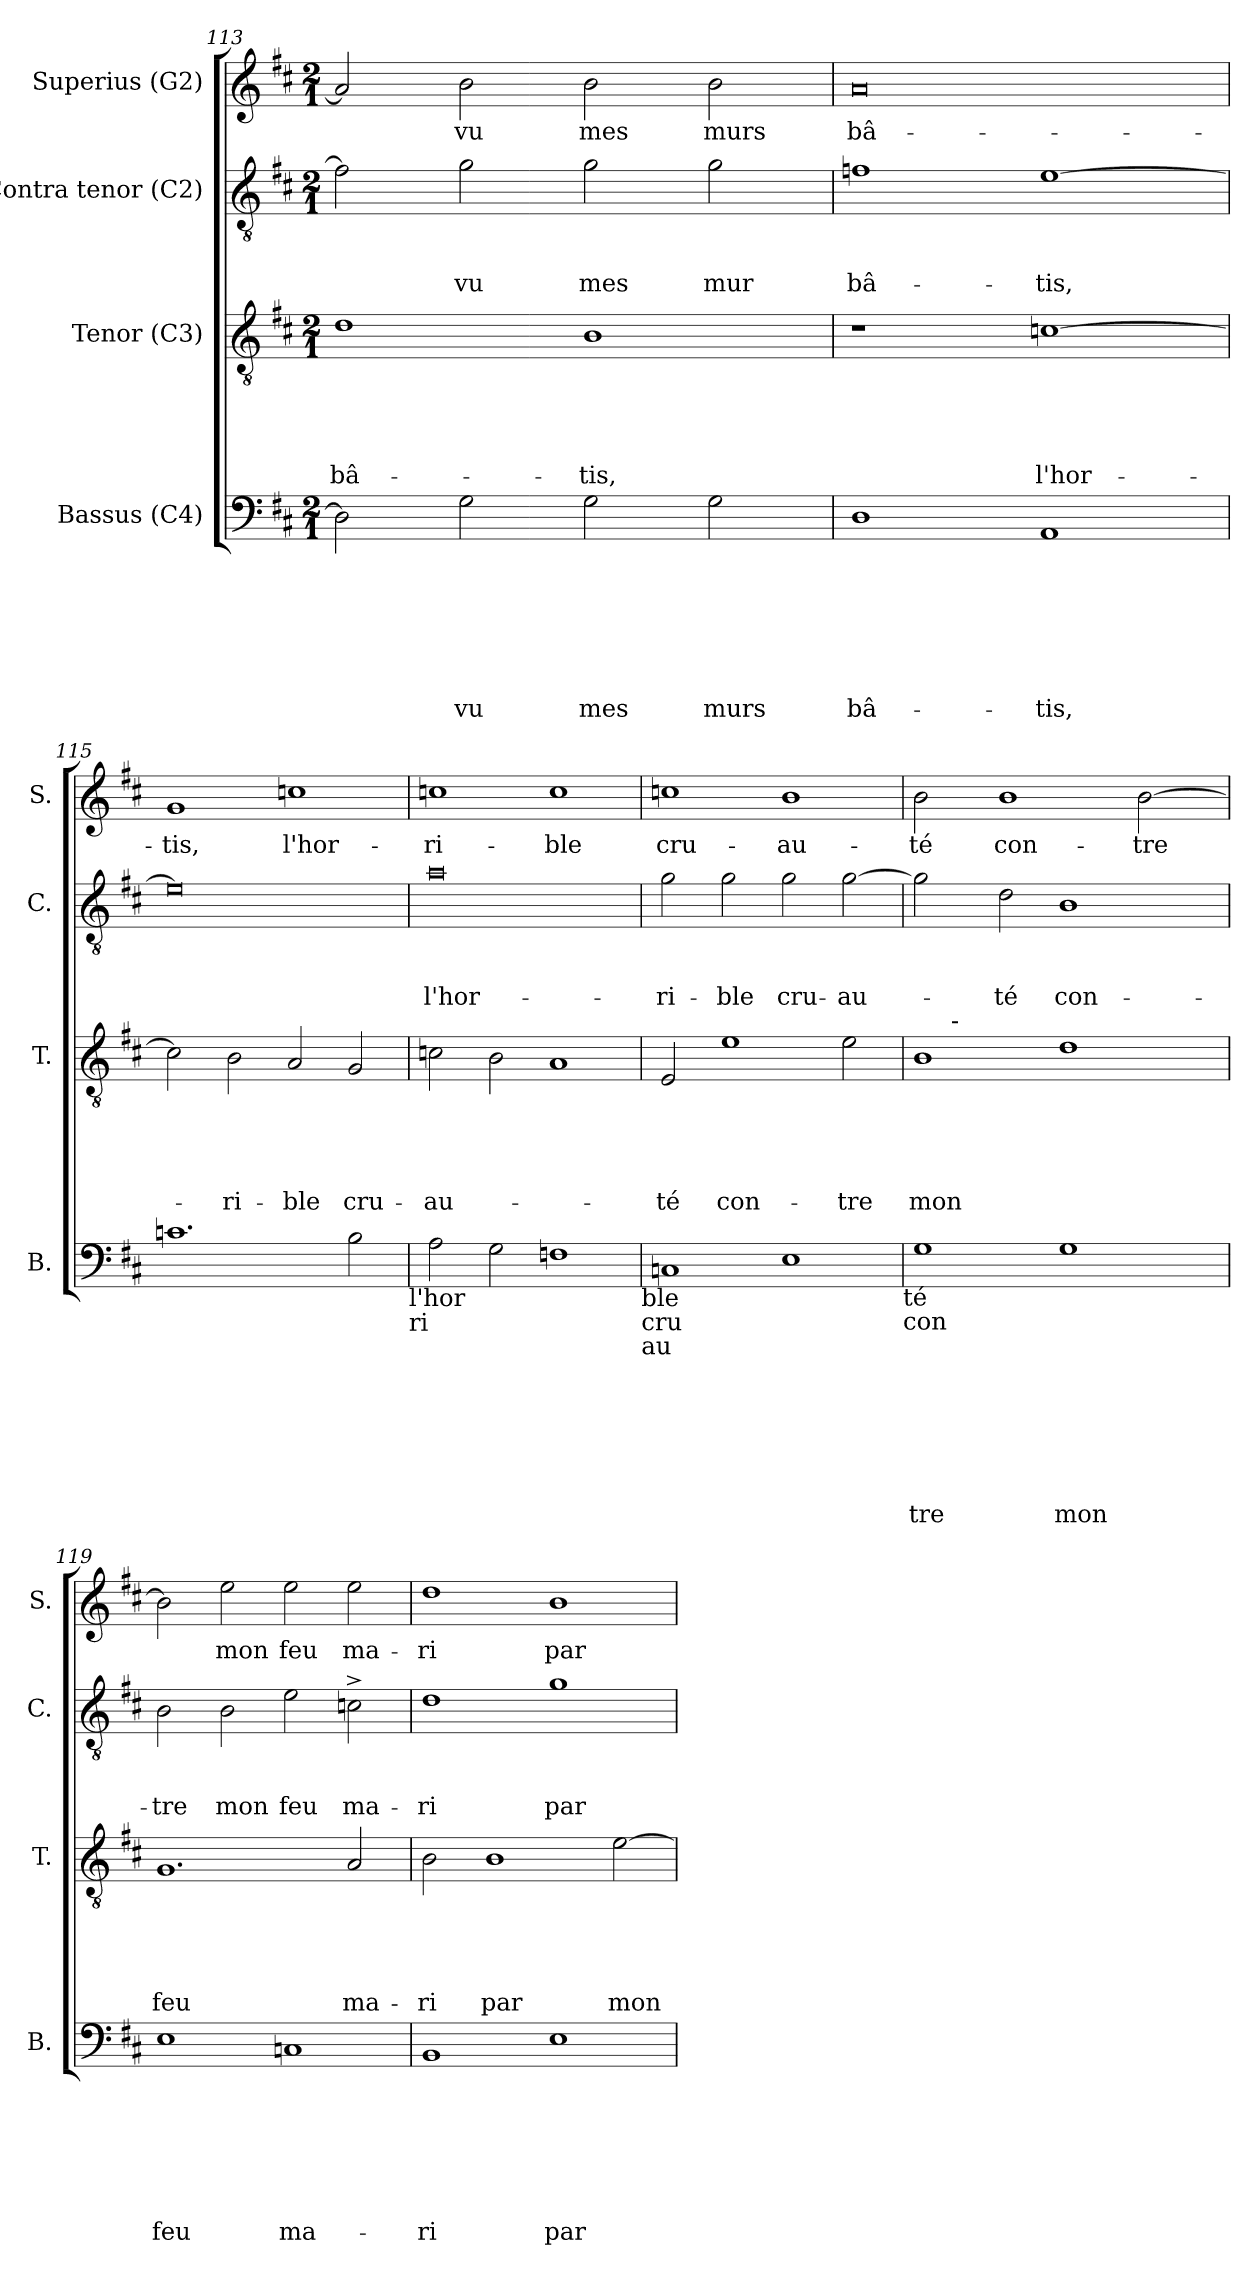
**kern	**text	**text	**text	**text	**text	**text	**text	**kern	**text	**text	**text	**text	**text	**kern	**text	**text	**text	**kern	**text
*part4	*part4	*part4	*part4	*part4	*part4	*part4	*part4	*part3	*part3	*part3	*part3	*part3	*part3	*part2	*part2	*part2	*part2	*part1	*part1
*staff4	*staff4	*staff4	*staff4	*staff4	*staff4	*staff4	*staff4	*staff3	*staff3	*staff3	*staff3	*staff3	*staff3	*staff2	*staff2	*staff2	*staff2	*staff1	*staff1
*I"Bassus (C4)	*	*	*	*	*	*	*	*I"Tenor (C3)	*	*	*	*	*	*I"Contra tenor (C2)	*	*	*	*I"Superius (G2)	*
*I'B.	*	*	*	*	*	*	*	*I'T.	*	*	*	*	*	*I'C.	*	*	*	*I'S.	*
!!LO:LB:g=z
*clefF4	*	*	*	*	*	*	*	*clefGv2	*	*	*	*	*	*clefGv2	*	*	*	*clefG2	*
*k[f#c#]	*	*	*	*	*	*	*	*k[f#c#]	*	*	*	*	*	*k[f#c#]	*	*	*	*k[f#c#]	*
*D:	*	*	*	*	*	*	*	*D:	*	*	*	*	*	*D:	*	*	*	*D:	*
*M2/1	*	*	*	*	*	*	*	*M2/1	*	*	*	*	*	*M2/1	*	*	*	*M2/1	*
=113	=113	=113	=113	=113	=113	=113	=113	=113	=113	=113	=113	=113	=113	=113	=113	=113	=113	=113	=113
!	!	!	!	!	!	!	!	!	!	!	!	!	!LO:LY:b	!	!	!	!	!	!
2D\]	.	.	.	.	.	.	.	1d	.	.	.	.	bâ-	2f#\]	.	.	.	2a/]	.
!	!	!	!	!	!	!	!LO:LY:b	!	!	!	!	!	!	!	!	!	!LO:LY:b	!	!LO:LY:b
2G\	.	.	.	.	.	.	vu	.	.	.	.	.	.	2g\	.	.	vu	2b\	vu
!	!	!	!	!	!	!	!LO:LY:b	!	!	!	!	!	!LO:LY:b	!	!	!	!LO:LY:b	!	!LO:LY:b
2G\	.	.	.	.	.	.	mes	1B	.	.	.	.	-tis,	2g\	.	.	mes	2b\	mes
!	!	!	!	!	!	!	!LO:LY:b	!	!	!	!	!	!	!	!	!	!LO:LY:b	!	!LO:LY:b
2G\	.	.	.	.	.	.	murs	.	.	.	.	.	.	2g\	.	.	mur	2b\	murs
=114	=114	=114	=114	=114	=114	=114	=114	=114	=114	=114	=114	=114	=114	=114	=114	=114	=114	=114	=114
!	!	!	!	!	!	!	!LO:LY:b	!	!	!	!	!	!	!	!	!	!LO:LY:b	!	!LO:LY:b:rj
1D	.	.	.	.	.	.	bâ-	1r	.	.	.	.	.	1fn	.	.	bâ-	0a	bâ-
!	!	!	!	!	!	!	!LO:LY:b	!	!	!	!	!	!LO:LY:b	!	!	!	!LO:LY:b	!	!
1AA	.	.	.	.	.	.	-tis,	[>1cn	.	.	.	.	l'hor-	[>1e	.	.	-tis,	.	.
=115	=115	=115	=115	=115	=115	=115	=115	=115	=115	=115	=115	=115	=115	=115	=115	=115	=115	=115	=115
!	!	!	!	!	!	!	!	!	!	!	!	!	!	!	!	!	!	!	!LO:LY:b
1.cn	.	.	.	.	.	.	.	2c\]	.	.	.	.	.	0e]	.	.	.	1g	-tis,
!	!	!	!	!	!	!	!	!	!	!	!	!	!LO:LY:b	!	!	!	!	!	!
.	.	.	.	.	.	.	.	2B\	.	.	.	.	-ri-	.	.	.	.	.	.
!	!	!	!	!	!	!	!	!	!	!	!	!	!LO:LY:b	!	!	!	!	!	!LO:LY:b
.	.	.	.	.	.	.	.	2A/	.	.	.	.	-ble	.	.	.	.	1ccn	l'hor-
!	!	!	!	!	!	!	!	!	!	!	!	!	!LO:LY:b	!	!	!	!	!	!
2B\	.	.	.	.	.	.	.	2G/	.	.	.	.	cru-	.	.	.	.	.	.
!LO:TX:b:t=l'hor	!	!	!	!	!	!	!	!	!	!	!	!	!	!	!	!	!	!	!
!LO:TX:b:t=ri	!	!	!	!	!	!	!	!	!	!	!	!	!	!	!	!	!	!	!
=116	=116	=116	=116	=116	=116	=116	=116	=116	=116	=116	=116	=116	=116	=116	=116	=116	=116	=116	=116
!	!	!	!	!	!	!	!	!	!	!	!	!	!LO:LY:b	!	!	!	!LO:LY:b	!	!LO:LY:b
2A\	.	.	.	.	.	.	.	2cn\	.	.	.	.	-au-	0a	.	.	l'hor-	1ccn	-ri-
2G\	.	.	.	.	.	.	.	2B\	.	.	.	.	.	.	.	.	.	.	.
!	!	!	!	!	!	!	!	!	!	!	!	!	!	!	!	!	!	!	!LO:LY:b
1Fn	.	.	.	.	.	.	.	1A	.	.	.	.	.	.	.	.	.	1cc	-ble
!LO:TX:b:t=ble	!	!	!	!	!	!	!	!	!	!	!	!	!	!	!	!	!	!	!
!LO:TX:b:t=cru	!	!	!	!	!	!	!	!	!	!	!	!	!	!	!	!	!	!	!
!LO:TX:b:t=au	!	!	!	!	!	!	!	!	!	!	!	!	!	!	!	!	!	!	!
=117	=117	=117	=117	=117	=117	=117	=117	=117	=117	=117	=117	=117	=117	=117	=117	=117	=117	=117	=117
!	!	!	!	!	!	!	!	!	!	!	!	!	!LO:LY:b	!	!	!	!LO:LY:b	!	!LO:LY:b
1Cn	.	.	.	.	.	.	.	2E/	.	.	.	.	-té	2g\	.	.	-ri-	1ccn	cru-
!	!	!	!	!	!	!	!	!	!	!	!	!	!LO:LY:b	!	!	!	!LO:LY:b	!	!
.	.	.	.	.	.	.	.	1e	.	.	.	.	con-	2g\	.	.	-ble	.	.
!	!	!	!	!	!	!	!	!	!	!	!	!	!	!	!	!	!LO:LY:b	!	!LO:LY:b
1E	.	.	.	.	.	.	.	.	.	.	.	.	.	2g\	.	.	cru-	1b	-au-
!	!	!	!	!	!	!	!	!	!	!	!	!	!LO:LY:b	!	!	!	!LO:LY:b	!	!
.	.	.	.	.	.	.	.	2e\	.	.	.	.	-tre	[>2g\	.	.	-au-	.	.
!LO:TX:b:t=té	!	!	!	!	!	!	!	!	!	!	!	!	!	!	!	!	!	!	!
!LO:TX:b:t=con	!	!	!	!	!	!	!	!	!	!	!	!	!	!	!	!	!	!	!
!!LO:PB:g=z
=118	=118	=118	=118	=118	=118	=118	=118	=118	=118	=118	=118	=118	=118	=118	=118	=118	=118	=118	=118
!	!	!	!	!	!	!	!LO:LY:b	!	!	!	!	!	!LO:LY:b	!	!	!	!	!	!LO:LY:b
*	*	*	*	*	*	*	*	*^	*	*	*	*	*	*	*	*	*	*	*
1G	.	.	.	.	.	.	tre	1B	8ryy	.	.	.	.	mon	2g\]	.	.	.	2b\	-té
.	.	.	.	.	.	.	.	.	32ryy	.	.	.	.	.	.	.	.	.	.	.
!	!	!	!	!	!	!	!	!	!LO:TX:a:t=-	!	!	!	!	!	!	!	!	!	!	!
.	.	.	.	.	.	.	.	.	1ryy	.	.	.	.	.	.	.	.	.	.	.
!	!	!	!	!	!	!	!	!	!	!	!	!	!	!	!	!	!	!LO:LY:b	!	!LO:LY:b
.	.	.	.	.	.	.	.	.	.	.	.	.	.	.	2d\	.	.	-té	1b	con-
!	!	!	!	!	!	!	!LO:LY:b	!	!	!	!	!	!	!	!	!	!	!LO:LY:b	!	!
1G	.	.	.	.	.	.	mon	1d	.	.	.	.	.	.	1B	.	.	con-	.	.
.	.	.	.	.	.	.	.	.	2ryy	.	.	.	.	.	.	.	.	.	.	.
!	!	!	!	!	!	!	!	!	!	!	!	!	!	!	!	!	!	!	!	!LO:LY:b
.	.	.	.	.	.	.	.	.	.	.	.	.	.	.	.	.	.	.	[>2b\	-tre
.	.	.	.	.	.	.	.	.	4ryy	.	.	.	.	.	.	.	.	.	.	.
.	.	.	.	.	.	.	.	.	16.ryy	.	.	.	.	.	.	.	.	.	.	.
=119	=119	=119	=119	=119	=119	=119	=119	=119	=119	=119	=119	=119	=119	=119	=119	=119	=119	=119	=119	=119
!	!	!	!	!	!	!	!LO:LY:b	!	!	!	!	!	!	!LO:LY:b	!	!	!	!LO:LY:b	!	!
*	*	*	*	*	*	*	*	*v	*v	*	*	*	*	*	*	*	*	*	*	*
1E	.	.	.	.	.	.	feu	1.G	.	.	.	.	feu	2B\	.	.	-tre	2b\]	.
!	!	!	!	!	!	!	!	!	!	!	!	!	!	!	!	!	!LO:LY:b	!	!LO:LY:b
.	.	.	.	.	.	.	.	.	.	.	.	.	.	2B\	.	.	mon	2ee\	mon
!	!	!	!	!	!	!	!LO:LY:b	!	!	!	!	!	!	!	!	!	!LO:LY:b	!	!LO:LY:b
1Cn	.	.	.	.	.	.	ma-	.	.	.	.	.	.	2e\	.	.	feu	2ee\	feu
!	!	!	!	!	!	!	!	!	!	!	!	!	!LO:LY:b	!	!	!	!LO:LY:b	!	!LO:LY:b
.	.	.	.	.	.	.	.	2A/	.	.	.	.	ma-	2cn^>\	.	.	ma-	2ee\	ma-
=120	=120	=120	=120	=120	=120	=120	=120	=120	=120	=120	=120	=120	=120	=120	=120	=120	=120	=120	=120
!	!	!	!	!	!	!	!LO:LY:b	!	!	!	!	!	!LO:LY:b	!	!	!	!LO:LY:b	!	!LO:LY:b
1BB	.	.	.	.	.	.	-ri	2B\	.	.	.	.	-ri	1d	.	.	-ri	1dd	-ri
!	!	!	!	!	!	!	!	!	!	!	!	!	!LO:LY:b	!	!	!	!	!	!
.	.	.	.	.	.	.	.	1B	.	.	.	.	par	.	.	.	.	.	.
!	!	!	!	!	!	!	!LO:LY:b	!	!	!	!	!	!	!	!	!	!LO:LY:b	!	!LO:LY:b
1E	.	.	.	.	.	.	par	.	.	.	.	.	.	1g	.	.	par	1b	par
!	!	!	!	!	!	!	!	!	!	!	!	!	!LO:LY:b	!	!	!	!	!	!
.	.	.	.	.	.	.	.	[>2e\	.	.	.	.	mon	.	.	.	.	.	.
=	=	=	=	=	=	=	=	=	=	=	=	=	=	=	=	=	=	=	=
*-	*-	*-	*-	*-	*-	*-	*-	*-	*-	*-	*-	*-	*-	*-	*-	*-	*-	*-	*-
